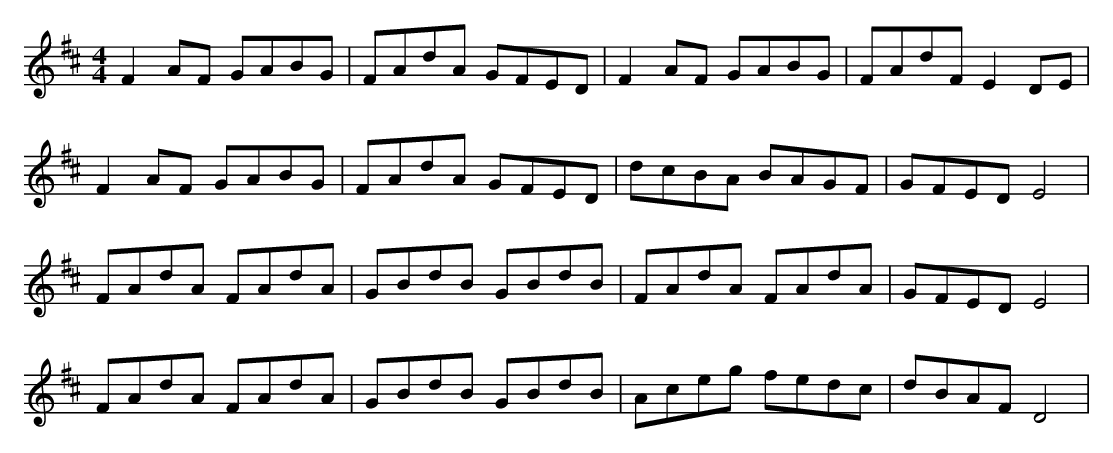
X:1
M:4/4
K:D
F2 AF GABG|FAdA GFED|F2 AF GABG|FAdF E2 DE|
F2 AF GABG|FAdA GFED|dcBA BAGF|GFED E4|
FAdA FAdA|GBdB GBdB|FAdA FAdA|GFED E4|
FAdA FAdA|GBdB GBdB|Aceg fedc|dBAF D4|
